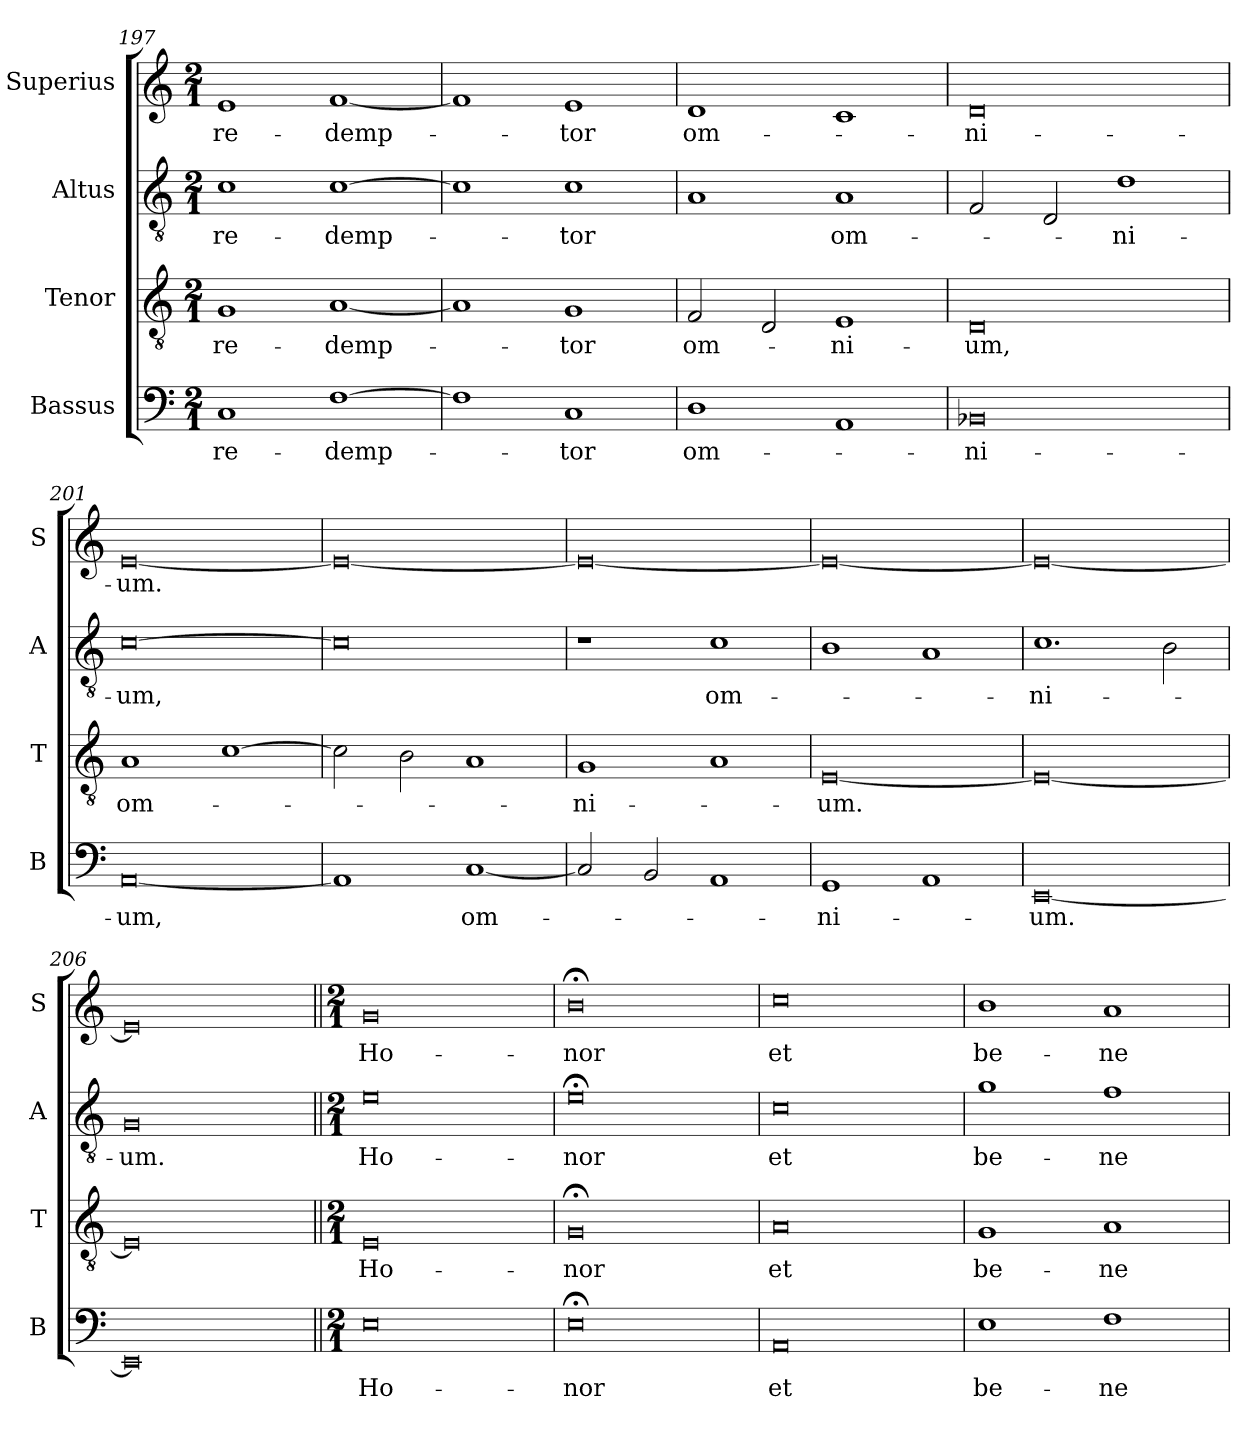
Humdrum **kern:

**kern	**text	**kern	**text	**kern	**text	**kern	**text
*part4	*part4	*part3	*part3	*part2	*part2	*part1	*part1
*staff4	*staff4	*staff3	*staff3	*staff2	*staff2	*staff1	*staff1
*I"Bassus	*	*I"Tenor	*	*I"Altus	*	*I"Superius	*
*I'B	*	*I'T	*	*I'A	*	*I'S	*
*clefF4	*	*clefGv2	*	*clefGv2	*	*clefG2	*
*k[]	*	*k[]	*	*k[]	*	*k[]	*
*M2/1	*	*M2/1	*	*M2/1	*	*M2/1	*
=197	=197	=197	=197	=197	=197	=197	=197
1C	re-	1G	re-	1c	re-	1e	re-
[1F	-demp-	[1A	-demp-	[1c	-demp-	[1f	-demp-
=198	=198	=198	=198	=198	=198	=198	=198
1F]	.	1A]	.	1c]	.	1f]	.
1C	-tor	1G	-tor	1c	-tor	1e	-tor
=199	=199	=199	=199	=199	=199	=199	=199
1D	om-	2F/	om-	1A	.	1d	om-
.	.	2D/	.	.	.	.	.
1AA	.	1E	-ni-	1A	om-	1c	.
=200	=200	=200	=200	=200	=200	=200	=200
0BB-X	-ni-	0D	-um,	2F/	.	0d	-ni-
.	.	.	.	2D/	.	.	.
.	.	.	.	1d	-ni-	.	.
=201	=201	=201	=201	=201	=201	=201	=201
[0AA	-um,	1A	om-	[0c	-um,	[0e	-um.
.	.	[1c	.	.	.	.	.
=202	=202	=202	=202	=202	=202	=202	=202
1AA]	.	2c\]	.	0c]	.	0e_	.
.	.	2B\	.	.	.	.	.
[1C	om-	1A	.	.	.	.	.
=203	=203	=203	=203	=203	=203	=203	=203
2C/]	.	1G	-ni-	1r	.	0e_	.
2BB/	.	.	.	.	.	.	.
1AA	.	1A	.	1c	om-	.	.
=204	=204	=204	=204	=204	=204	=204	=204
1GG	-ni-	[0E	-um.	1B	.	0e_	.
1AA	.	.	.	1A	.	.	.
=205	=205	=205	=205	=205	=205	=205	=205
[0EE	-um.	0E_	.	1.c	-ni-	0e_	.
.	.	.	.	2B\	.	.	.
=206	=206	=206	=206	=206	=206	=206	=206
0EE]	.	0E]	.	0G	-um.	0e]	.
!!LO:LB:g=z
=207||	=207||	=207||	=207||	=207||	=207||	=207||	=207||
*M2/1	*	*M2/1	*	*M2/1	*	*M2/1	*
0E	Ho-	0E	Ho-	0e	Ho-	0g	Ho-
=208	=208	=208	=208	=208	=208	=208	=208
0E;<	-nor	0G;<	-nor	0e;<	-nor	0b;<	-nor
=209	=209	=209	=209	=209	=209	=209	=209
0AA	et	0A	et	0c	et	0cc	et
=210	=210	=210	=210	=210	=210	=210	=210
1E	be-	1G	be-	1g	be-	1b	be-
1F	-ne-	1A	-ne-	1f	-ne-	1a	-ne-
=	=	=	=	=	=	=	=
*-	*-	*-	*-	*-	*-	*-	*-
